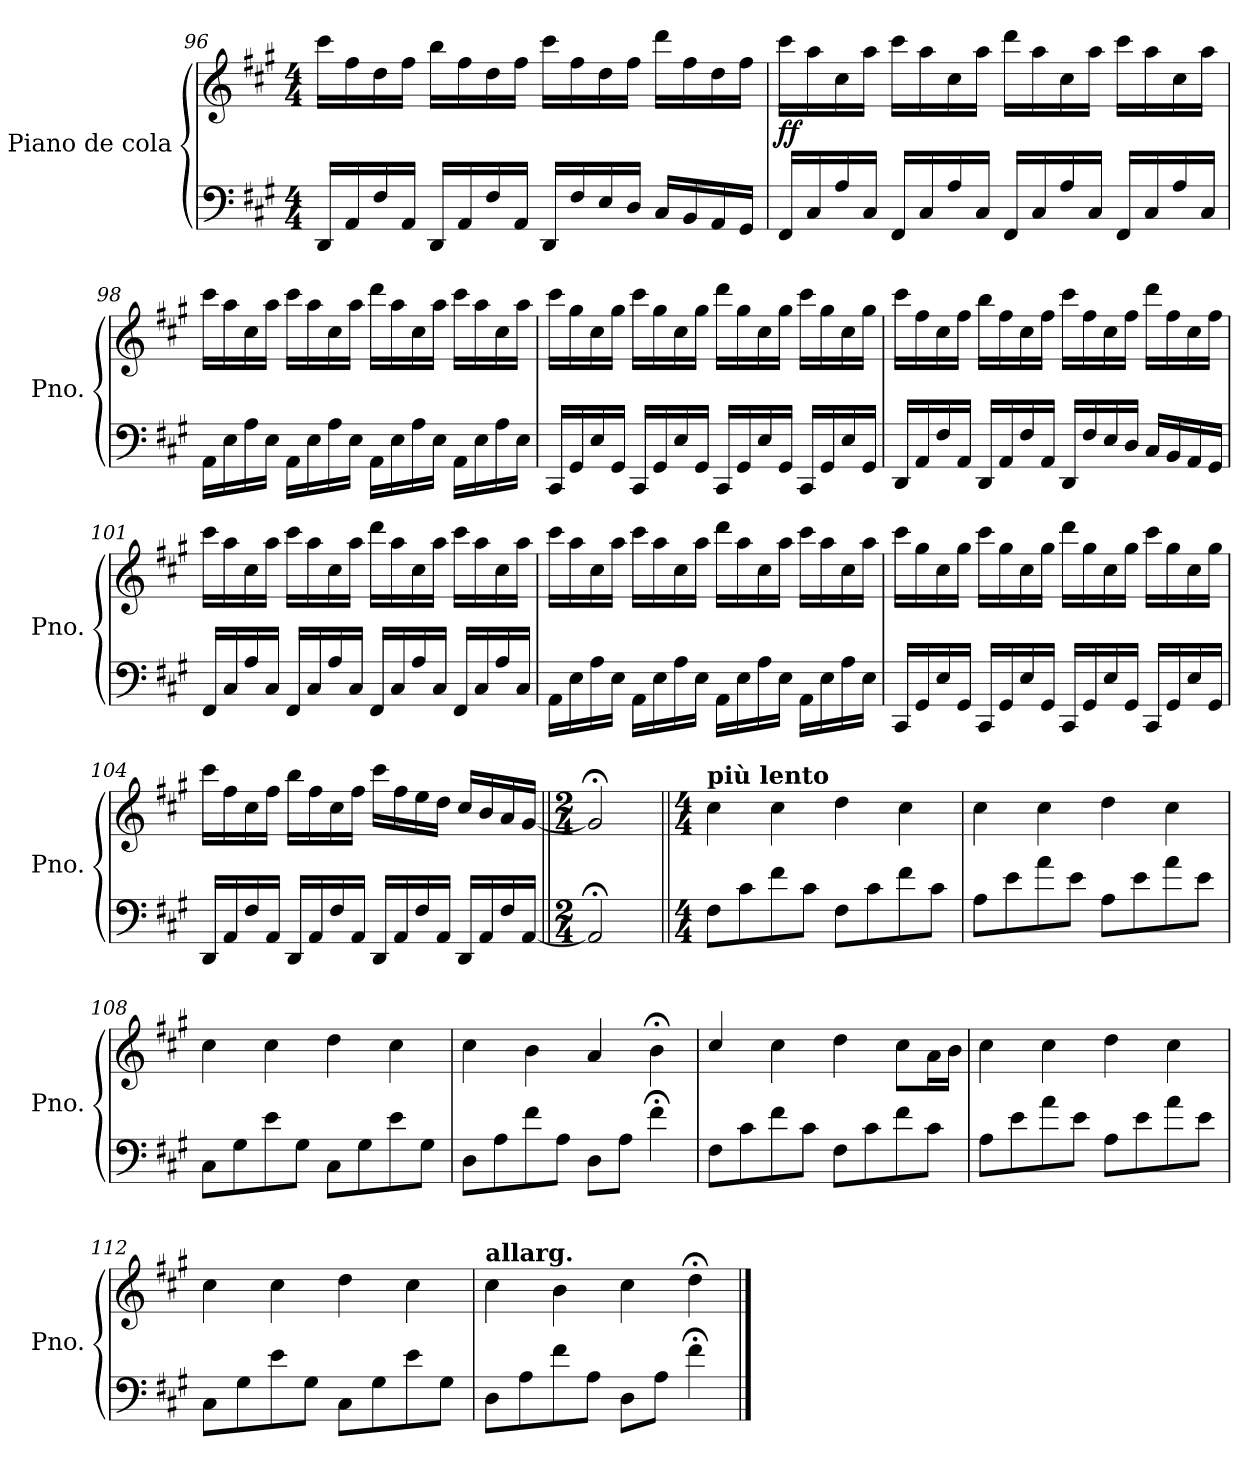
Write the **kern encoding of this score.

**kern	**kern	**dynam
*part1	*part1	*part1
*staff2	*staff1	*staff1/2
*I"Piano de cola	*	*
*I'Pno.	*	*
*clefF4	*clefG2	*
*k[f#c#g#]	*k[f#c#g#]	*
*M4/4	*M4/4	*
=96	=96	=96
16DD/LL	16ccc#\LL	.
16AA/	16ff#\	.
16F#/	16dd\	.
16AA/JJ	16ff#\JJ	.
16DD/LL	16bb\LL	.
16AA/	16ff#\	.
16F#/	16dd\	.
16AA/JJ	16ff#\JJ	.
16DD/LL	16ccc#\LL	.
16F#/	16ff#\	.
16E/	16dd\	.
16D/JJ	16ff#\JJ	.
16C#/LL	16ddd\LL	.
16BB/	16ff#\	.
16AA/	16dd\	.
16GG#/JJ	16ff#\JJ	.
!!LO:LB:g=z
=97	=97	=97
!	!	!LO:DY:b
16FF#/LL	16ccc#\LL	ff
16C#/	16aa\	.
16A/	16cc#\	.
16C#/JJ	16aa\JJ	.
16FF#/LL	16ccc#\LL	.
16C#/	16aa\	.
16A/	16cc#\	.
16C#/JJ	16aa\JJ	.
16FF#/LL	16ddd\LL	.
16C#/	16aa\	.
16A/	16cc#\	.
16C#/JJ	16aa\JJ	.
16FF#/LL	16ccc#\LL	.
16C#/	16aa\	.
16A/	16cc#\	.
16C#/JJ	16aa\JJ	.
=98	=98	=98
16AA\LL	16ccc#\LL	.
16E\	16aa\	.
16A\	16cc#\	.
16E\JJ	16aa\JJ	.
16AA\LL	16ccc#\LL	.
16E\	16aa\	.
16A\	16cc#\	.
16E\JJ	16aa\JJ	.
16AA\LL	16ddd\LL	.
16E\	16aa\	.
16A\	16cc#\	.
16E\JJ	16aa\JJ	.
16AA\LL	16ccc#\LL	.
16E\	16aa\	.
16A\	16cc#\	.
16E\JJ	16aa\JJ	.
!!LO:LB:g=z
=99	=99	=99
16CC#/LL	16ccc#\LL	.
16GG#/	16gg#\	.
16E/	16cc#\	.
16GG#/JJ	16gg#\JJ	.
16CC#/LL	16ccc#\LL	.
16GG#/	16gg#\	.
16E/	16cc#\	.
16GG#/JJ	16gg#\JJ	.
16CC#/LL	16ddd\LL	.
16GG#/	16gg#\	.
16E/	16cc#\	.
16GG#/JJ	16gg#\JJ	.
16CC#/LL	16ccc#\LL	.
16GG#/	16gg#\	.
16E/	16cc#\	.
16GG#/JJ	16gg#\JJ	.
=100	=100	=100
16DD/LL	16ccc#\LL	.
16AA/	16ff#\	.
16F#/	16cc#\	.
16AA/JJ	16ff#\JJ	.
16DD/LL	16bb\LL	.
16AA/	16ff#\	.
16F#/	16cc#\	.
16AA/JJ	16ff#\JJ	.
16DD/LL	16ccc#\LL	.
16F#/	16ff#\	.
16E/	16cc#\	.
16D/JJ	16ff#\JJ	.
16C#/LL	16ddd\LL	.
16BB/	16ff#\	.
16AA/	16cc#\	.
16GG#/JJ	16ff#\JJ	.
!!LO:LB:g=z
=101	=101	=101
16FF#/LL	16ccc#\LL	.
16C#/	16aa\	.
16A/	16cc#\	.
16C#/JJ	16aa\JJ	.
16FF#/LL	16ccc#\LL	.
16C#/	16aa\	.
16A/	16cc#\	.
16C#/JJ	16aa\JJ	.
16FF#/LL	16ddd\LL	.
16C#/	16aa\	.
16A/	16cc#\	.
16C#/JJ	16aa\JJ	.
16FF#/LL	16ccc#\LL	.
16C#/	16aa\	.
16A/	16cc#\	.
16C#/JJ	16aa\JJ	.
=102	=102	=102
16AA\LL	16ccc#\LL	.
16E\	16aa\	.
16A\	16cc#\	.
16E\JJ	16aa\JJ	.
16AA\LL	16ccc#\LL	.
16E\	16aa\	.
16A\	16cc#\	.
16E\JJ	16aa\JJ	.
16AA\LL	16ddd\LL	.
16E\	16aa\	.
16A\	16cc#\	.
16E\JJ	16aa\JJ	.
16AA\LL	16ccc#\LL	.
16E\	16aa\	.
16A\	16cc#\	.
16E\JJ	16aa\JJ	.
!!LO:PB:g=z
=103	=103	=103
16CC#/LL	16ccc#\LL	.
16GG#/	16gg#\	.
16E/	16cc#\	.
16GG#/JJ	16gg#\JJ	.
16CC#/LL	16ccc#\LL	.
16GG#/	16gg#\	.
16E/	16cc#\	.
16GG#/JJ	16gg#\JJ	.
16CC#/LL	16ddd\LL	.
16GG#/	16gg#\	.
16E/	16cc#\	.
16GG#/JJ	16gg#\JJ	.
16CC#/LL	16ccc#\LL	.
16GG#/	16gg#\	.
16E/	16cc#\	.
16GG#/JJ	16gg#\JJ	.
=104	=104	=104
16DD/LL	16ccc#\LL	.
16AA/	16ff#\	.
16F#/	16cc#\	.
16AA/JJ	16ff#\JJ	.
16DD/LL	16bb\LL	.
16AA/	16ff#\	.
16F#/	16cc#\	.
16AA/JJ	16ff#\JJ	.
16DD/LL	16ccc#\LL	.
16AA/	16ff#\	.
16F#/	16ee\	.
16AA/JJ	16dd\JJ	.
16DD/LL	16cc#/LL	.
16AA/	16b/	.
16F#/	16a/	.
[16AA/JJ	[16g#/JJ	.
=105||	=105||	=105||
*M2/4	*M2/4	*
2AA;</]	2g#;</]	.
!!LO:LB:g=z
=106||	=106||	=106||
*M4/4	*M4/4	*
!	!LO:TX:a:B:t=più lento	!
8F#\L	4cc#\	.
8c#\	.	.
8f#\	4cc#\	.
8c#\J	.	.
8F#\L	4dd\	.
8c#\	.	.
8f#\	4cc#\	.
8c#\J	.	.
=107	=107	=107
8A\L	4cc#\	.
8e\	.	.
8a\	4cc#\	.
8e\J	.	.
8A\L	4dd\	.
8e\	.	.
8a\	4cc#\	.
8e\J	.	.
=108	=108	=108
8C#\L	4cc#\	.
8G#\	.	.
8e\	4cc#\	.
8G#\J	.	.
8C#\L	4dd\	.
8G#\	.	.
8e\	4cc#\	.
8G#\J	.	.
=109	=109	=109
8D\L	4cc#\	.
8A\	.	.
8f#\	4b\	.
8A\J	.	.
8D\L	4a/	.
8A\J	.	.
*	*MM50	*
4f#;<\	4b;<\	.
!!LO:LB:g=z
=110	=110	=110
*	*MM58	*
8F#\L	4cc#/	.
8c#\	.	.
8f#\	4cc#\	.
8c#\J	.	.
8F#\L	4dd\	.
8c#\	.	.
8f#\	8cc#\L	.
8c#\J	16a\L	.
.	16b\JJ	.
=111	=111	=111
8A\L	4cc#\	.
8e\	.	.
8a\	4cc#\	.
8e\J	.	.
8A\L	4dd\	.
8e\	.	.
8a\	4cc#\	.
8e\J	.	.
=112	=112	=112
8C#\L	4cc#\	.
8G#\	.	.
8e\	4cc#\	.
8G#\J	.	.
8C#\L	4dd\	.
8G#\	.	.
8e\	4cc#\	.
8G#\J	.	.
=113	=113	=113
!	!LO:TX:a:B:t=allarg.	!
8D\L	4cc#\	.
8A\	.	.
8f#\	4b\	.
8A\J	.	.
8D\L	4cc#\	.
8A\J	.	.
4f#;<\	4dd;<\	.
==	==	==
*-	*-	*-
